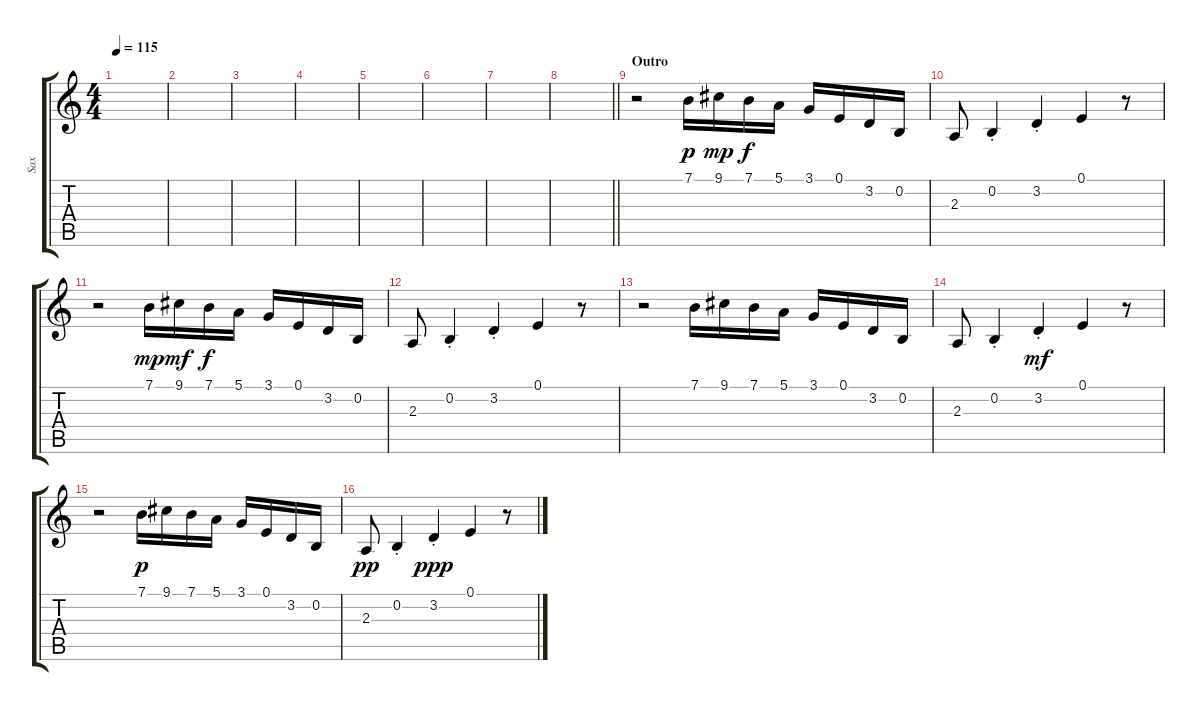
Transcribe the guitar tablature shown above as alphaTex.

\track ("Sax" "Sax") {instrument baritonesax}
\staff {score tabs}
\tuning (E4 B3 G3 D3 A2 E2) {hide}
\ts (4 4)
\tempo 115
\clef g2
\ks c
|
|
|
|
|
|
|
\barLineRight lightlight
|
\section ("" "Outro")
r.2 7.1.16{dy p} 9.1.16{dy mp} 7.1.16{dy f} 5.1.16 3.1.16 0.1.16 3.2.16 0.2.16 |
2.3.8 0.2{st}.4 3.2{st}.4 0.1.4 r.8 |
r.2 7.1.16{dy mp} 9.1.16{dy mf} 7.1.16{dy f} 5.1.16 3.1.16 0.1.16 3.2.16 0.2.16 |
2.3.8 0.2{st}.4 3.2{st}.4 0.1.4 r.8 |
r.2 7.1.16 9.1.16 7.1.16 5.1.16 3.1.16 0.1.16 3.2.16 0.2.16 |
2.3.8 0.2{st}.4 3.2{st}.4{dy mf} 0.1.4 r.8 |
r.2 7.1.16{dy p} 9.1.16 7.1.16 5.1.16 3.1.16 0.1.16 3.2.16 0.2.16 |
2.3.8{dy pp} 0.2{st}.4 3.2{st}.4{dy ppp} 0.1.4 r.8
